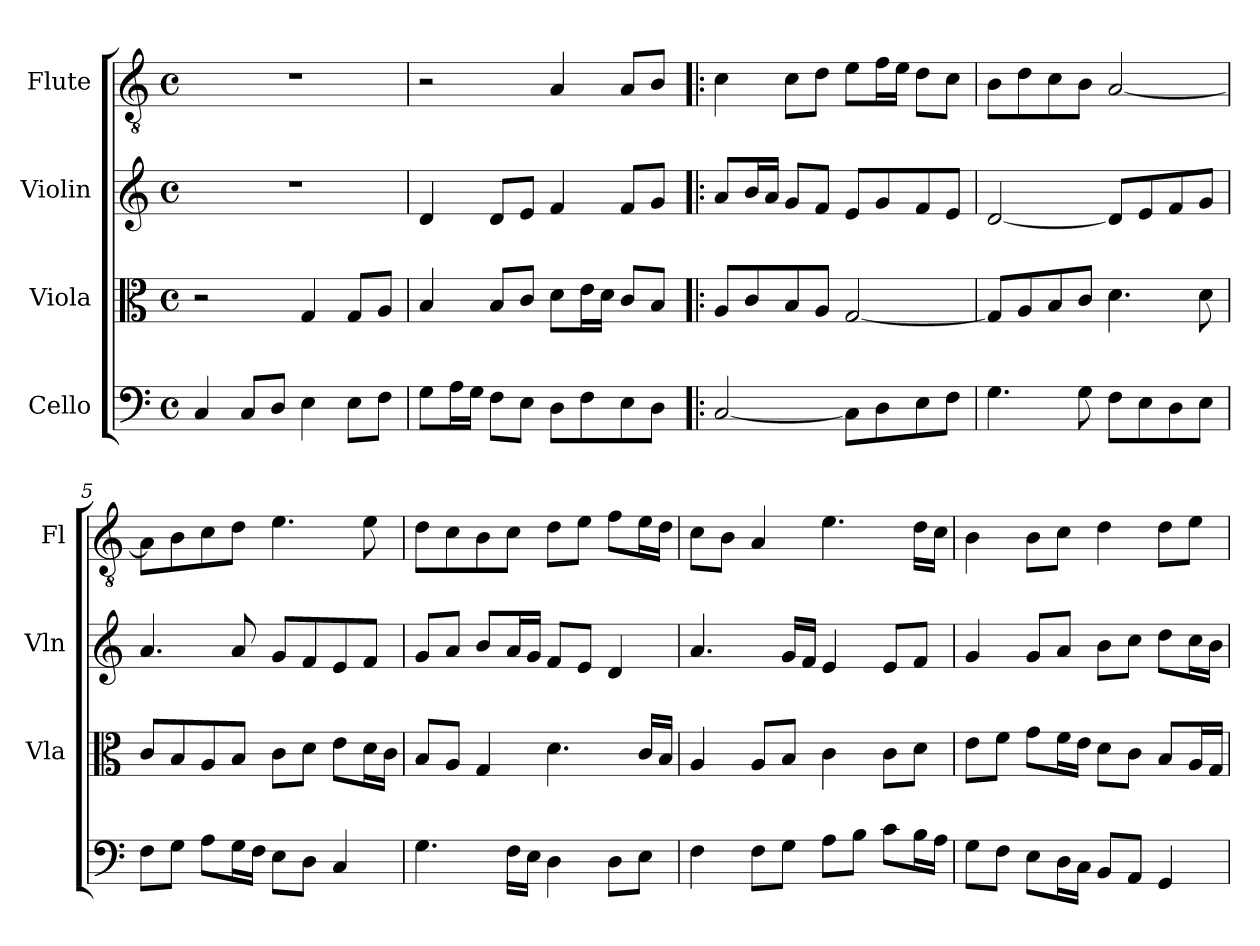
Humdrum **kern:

**kern	**kern	**kern	**kern
*part4	*part3	*part2	*part1
*staff4	*staff3	*staff2	*staff1
*I"Cello	*I"Viola	*I"Violin	*I"Flute
*	*I'Vla	*I'Vln	*I'Fl
*clefF4	*clefC3	*clefG2	*clefGv2
*ITrd-7c-12	*	*	*ITrd-7c-12
*k[]	*k[]	*k[]	*k[]
*M4/4	*M4/4	*M4/4	*M4/4
*met(c)	*met(c)	*met(c)	*met(c)
*MM80	*MM80	*MM80	*MM80
=1	=1	=1	=1
4c/	2r	1r	1r
8c/L	.	.	.
8d/J	.	.	.
4e\	4G/	.	.
8e\L	8G/L	.	.
8f\J	8A/J	.	.
=2	=2	=2	=2
8g\L	4B/	4d/	2r
16a\L	.	.	.
16g\JJ	.	.	.
8f\L	8B/L	8d/L	.
8e\J	8c/J	8e/J	.
8d\L	8d\L	4f/	4a/
8f\	16e\L	.	.
.	16d\JJ	.	.
8e\	8c/L	8f/L	8a/L
8d\J	8B/J	8g/J	8b/J
=3!|:	=3!|:	=3!|:	=3!|:
[2c/	8A/L	8a/L	4cc\
.	8c/	16b/L	.
.	.	16a/JJ	.
.	8B/	8g/L	8cc\L
.	8A/J	8f/J	8dd\J
8c\L]	[2G/	8e/L	8ee\L
8d\	.	8g/	16ff\L
.	.	.	16ee\JJ
8e\	.	8f/	8dd\L
8f\J	.	8e/J	8cc\J
!!LO:LB:g=z
=4	=4	=4	=4
4.g\	8G/L]	[2d/	8b\L
.	8A/	.	8dd\
.	8B/	.	8cc\
8g\	8c/J	.	8b\J
8f\L	4.d\	8d/L]	[2a/
8e\	.	8e/	.
8d\	.	8f/	.
8e\J	8d\	8g/J	.
=5	=5	=5	=5
8f\L	8c/L	4.a/	8a\L]
8g\J	8B/	.	8b\
8a\L	8A/	.	8cc\
16g\L	8B/J	8a/	8dd\J
16f\JJ	.	.	.
8e\L	8c\L	8g/L	4.ee\
8d\J	8d\J	8f/	.
4c/	8e\L	8e/	.
.	16d\L	8f/J	8ee\
.	16c\JJ	.	.
=6	=6	=6	=6
4.g\	8B/L	8g/L	8dd\L
.	8A/J	8a/J	8cc\
.	4G/	8b/L	8b\
16f\LL	.	16a/L	8cc\J
16e\JJ	.	16g/JJ	.
4d\	4.d\	8f/L	8dd\L
.	.	8e/J	8ee\J
8d\L	.	4d/	8ff\L
8e\J	16c/LL	.	16ee\L
.	16B/JJ	.	16dd\JJ
!!LO:PB:g=z
=7	=7	=7	=7
4f\	4A/	4.a/	8cc\L
.	.	.	8b\J
8f\L	8A/L	.	4a/
8g\J	8B/J	16g/LL	.
.	.	16f/JJ	.
8a\L	4c\	4e/	4.ee\
8b\J	.	.	.
8cc\L	8c\L	8e/L	.
16b\L	8d\J	8f/J	16dd\LL
16a\JJ	.	.	16cc\JJ
=8	=8	=8	=8
8g\L	8e\L	4g/	4b\
8f\J	8f\J	.	.
8e\L	8g\L	8g/L	8b\L
16d\L	16f\L	8a/J	8cc\J
16c\JJ	16e\JJ	.	.
8B/L	8d\L	8b\L	4dd\
8A/J	8c\J	8cc\J	.
4G/	8B/L	8dd\L	8dd\L
.	16A/L	16cc\L	8ee\J
.	16G/JJ	16b\JJ	.
=	=	=	=
*-	*-	*-	*-
